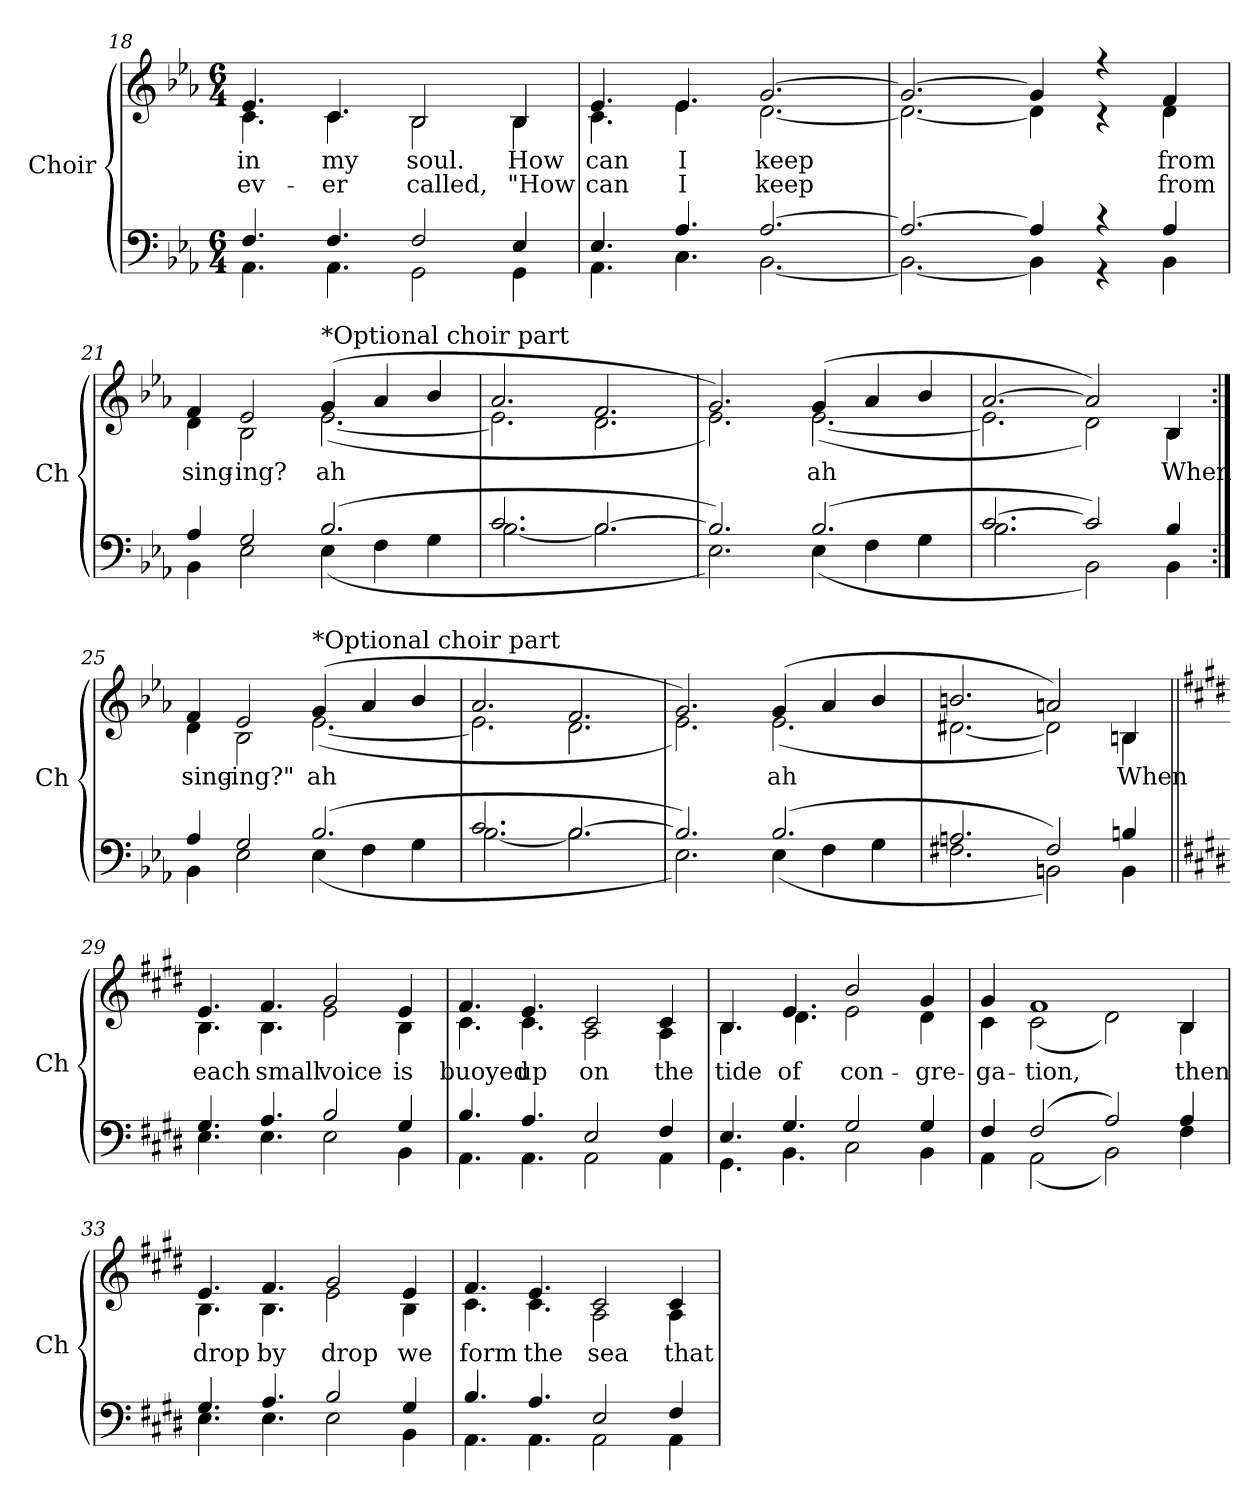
**kern	**kern	**text	**text
*part2	*part1	*part1	*part1
*staff2	*staff1	*staff1	*staff1
*I"Choir	*I"Choir	*	*
*I'Ch	*I'Ch	*	*
*clefF4	*clefG2	*	*
*k[b-e-a-]	*k[b-e-a-]	*	*
*M6/4	*M6/4	*	*
=18	=18	=18	=18
*^	*^	*	*
4.F/	4.AA-\	4.e-/	4.c\	in	ev-
4.F/	4.AA-\	4.c/	4.c\	my	-er
2F/	2GG\	2B-/	2B-\	soul.	called,
4E-/	4GG\	4B-/	4B-\	How	"How
=19	=19	=19	=19	=19	=19
4.E-/	4.AA-\	4.e-/	4.c\	can	can
4.A-/	4.C\	4.e-/	4.e-\	I	I
[2.A-/	[2.BB-\	[2.g/	[2.d\	keep	keep
=20	=20	=20	=20	=20	=20
2.A-/_	2.BB-\_	2.g/_	2.d\_	.	.
4A-/]	4BB-\]	4g/]	4d\]	.	.
4r	4r	4r	4r	.	.
4A-/	4BB-\	4f/	4d\	from	from
!!LO:LB:g=z	!!
=21	=21	=21	=21	=21	=21
4A-/	4BB-\	4f/	4d\	sing-	.
2G/	2E-\	2e-/	2B-\	-ing?	.
!	!	!LO:TX:t=*Optional choir part	!	!	!
(>2.B-/	(<4E-\	(>4g/	(<[2.e-\	ah	.
.	4F\	4a-/	.	.	.
.	4G\	4b-/	.	.	.
=22	=22	=22	=22	=22	=22
2.c/	[2.B-\	2.a-/	2.e-\]	.	.
[2.B-/	2.B-\]	2.f/	2.d\	.	.
=23	=23	=23	=23	=23	=23
2.B-/])	2.E-\)	2.g/)	2.e-\)	.	.
(>2.B-/	(<4E-\	(>4g/	(<[2.e-\	ah	.
.	4F\	4a-/	.	.	.
.	4G\	4b-/	.	.	.
=24	=24	=24	=24	=24	=24
[2.c/	2.B-\	[2.a-/	2.e-\]	.	.
2c/])	2BB-\)	2a-/])	2d\)	.	.
4B-/	4BB-\	4B-/	4B-\	When	.
!!LO:PB:g=z	!!
=25:|!	=25:|!	=25:|!	=25:|!	=25:|!	=25:|!
4A-/	4BB-\	4f/	4d\	sing-	.
2G/	2E-\	2e-/	2B-\	-ing?"	.
!	!	!LO:TX:t=*Optional choir part	!	!	!
(>2.B-/	(<4E-\	(>4g/	(<[2.e-\	ah	.
.	4F\	4a-/	.	.	.
.	4G\	4b-/	.	.	.
=26	=26	=26	=26	=26	=26
2.c/	[2.B-\	2.a-/	2.e-\]	.	.
[2.B-/	2.B-\]	2.f/	2.d\	.	.
=27	=27	=27	=27	=27	=27
2.B-/])	2.E-\)	2.g/)	2.e-\)	.	.
(>2.B-/	(<4E-\	(>4g/	(<2.e-\	ah	.
.	4F\	4a-/	.	.	.
.	4G\	4b-/	.	.	.
=28	=28	=28	=28	=28	=28
2.An/	2.F#X\	2.bn/	[2.d#X\	.	.
2F#/)	2BBn\)	2an/)	2d#\])	.	.
4Bn/	4BB\	4Bn/	4B\	When	.
!!LO:LB:g=z	!!
=29||	=29||	=29||	=29||	=29||	=29||
*k[f#c#g#d#]	*	*k[f#c#g#d#]	*	*	*
4.G#/	4.E\	4.e/	4.B\	each	.
4.A/	4.E\	4.f#/	4.B\	small	.
2B/	2E\	2g#/	2e\	voice	.
4G#/	4BB\	4e/	4B\	is	.
=30	=30	=30	=30	=30	=30
4.B/	4.AA\	4.f#/	4.c#\	buoyed	.
4.A/	4.AA\	4.e/	4.c#\	up	.
2E/	2AA\	2c#/	2A\	on	.
4F#/	4AA\	4c#/	4A\	the	.
=31	=31	=31	=31	=31	=31
4.E/	4.GG#\	4.B/	4.B\	tide	.
4.G#/	4.BB\	4.e/	4.d#\	of	.
2G#/	2C#\	2b/	2e\	con-	.
4G#/	4BB\	4g#/	4d#\	-gre-	.
=32	=32	=32	=32	=32	=32
4F#/	4AA\	4g#/	4c#\	-ga-	.
(>2F#/	(<2AA\	1f#	(<2c#\	-tion,	.
2A/)	2BB\)	.	2d#\)	.	.
4A/	4F#\	4B/	4B\	then	.
!!LO:LB:g=z	!!
=33	=33	=33	=33	=33	=33
4.G#/	4.E\	4.e/	4.B\	drop	.
4.A/	4.E\	4.f#/	4.B\	by	.
2B/	2E\	2g#/	2e\	drop	.
4G#/	4BB\	4e/	4B\	we	.
=34	=34	=34	=34	=34	=34
4.B/	4.AA\	4.f#/	4.c#\	form	.
4.A/	4.AA\	4.e/	4.c#\	the	.
2E/	2AA\	2c#/	2A\	sea	.
4F#/	4AA\	4c#/	4A\	that	.
*v	*v	*	*	*	*
*	*v	*v	*	*
=	=	=	=
*-	*-	*-	*-
